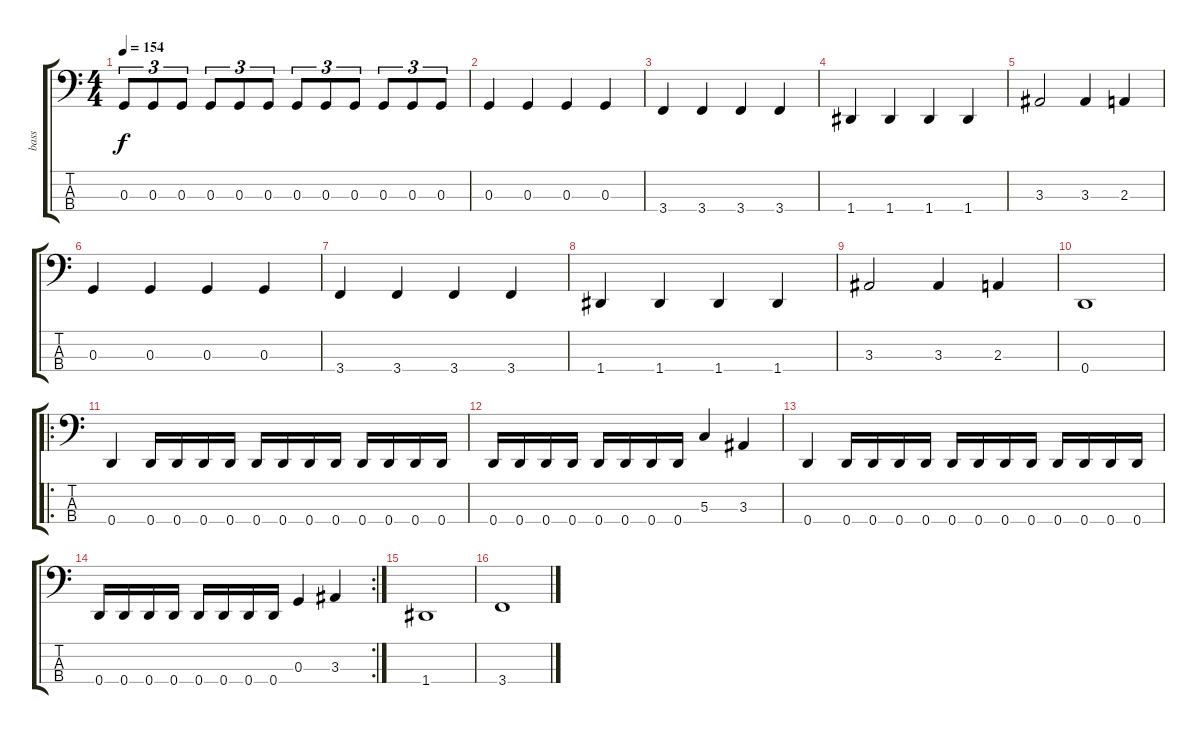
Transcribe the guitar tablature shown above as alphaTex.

\track ("bass" "bass") {instrument electricbasspick}
\staff {score tabs}
\tuning (F2 C2 G1 D1) {hide}
\ts (4 4)
\tempo 154
\clef f4
\ks c
0.3.8{tu (3 2) dy f} 0.3.8{tu (3 2)} 0.3.8{tu (3 2)} 0.3.8{tu (3 2)} 0.3.8{tu (3 2)} 0.3.8{tu (3 2)} 0.3.8{tu (3 2)} 0.3.8{tu (3 2)} 0.3.8{tu (3 2)} 0.3.8{tu (3 2)} 0.3.8{tu (3 2)} 0.3.8{tu (3 2)} |
0.3.4 0.3.4 0.3.4 0.3.4 |
3.4.4 3.4.4 3.4.4 3.4.4 |
1.4.4 1.4.4 1.4.4 1.4.4 |
3.3.2 3.3.4 2.3.4 |
0.3.4 0.3.4 0.3.4 0.3.4 |
3.4.4 3.4.4 3.4.4 3.4.4 |
1.4.4 1.4.4 1.4.4 1.4.4 |
3.3.2 3.3.4 2.3.4 |
0.4.1 |
\ro
0.4.4 0.4.16 0.4.16 0.4.16 0.4.16 0.4.16 0.4.16 0.4.16 0.4.16 0.4.16 0.4.16 0.4.16 0.4.16 |
0.4.16 0.4.16 0.4.16 0.4.16 0.4.16 0.4.16 0.4.16 0.4.16 5.3.4 3.3.4 |
0.4.4 0.4.16 0.4.16 0.4.16 0.4.16 0.4.16 0.4.16 0.4.16 0.4.16 0.4.16 0.4.16 0.4.16 0.4.16 |
\rc 2
0.4.16 0.4.16 0.4.16 0.4.16 0.4.16 0.4.16 0.4.16 0.4.16 0.3.4 3.3.4 |
1.4.1 |
3.4.1
